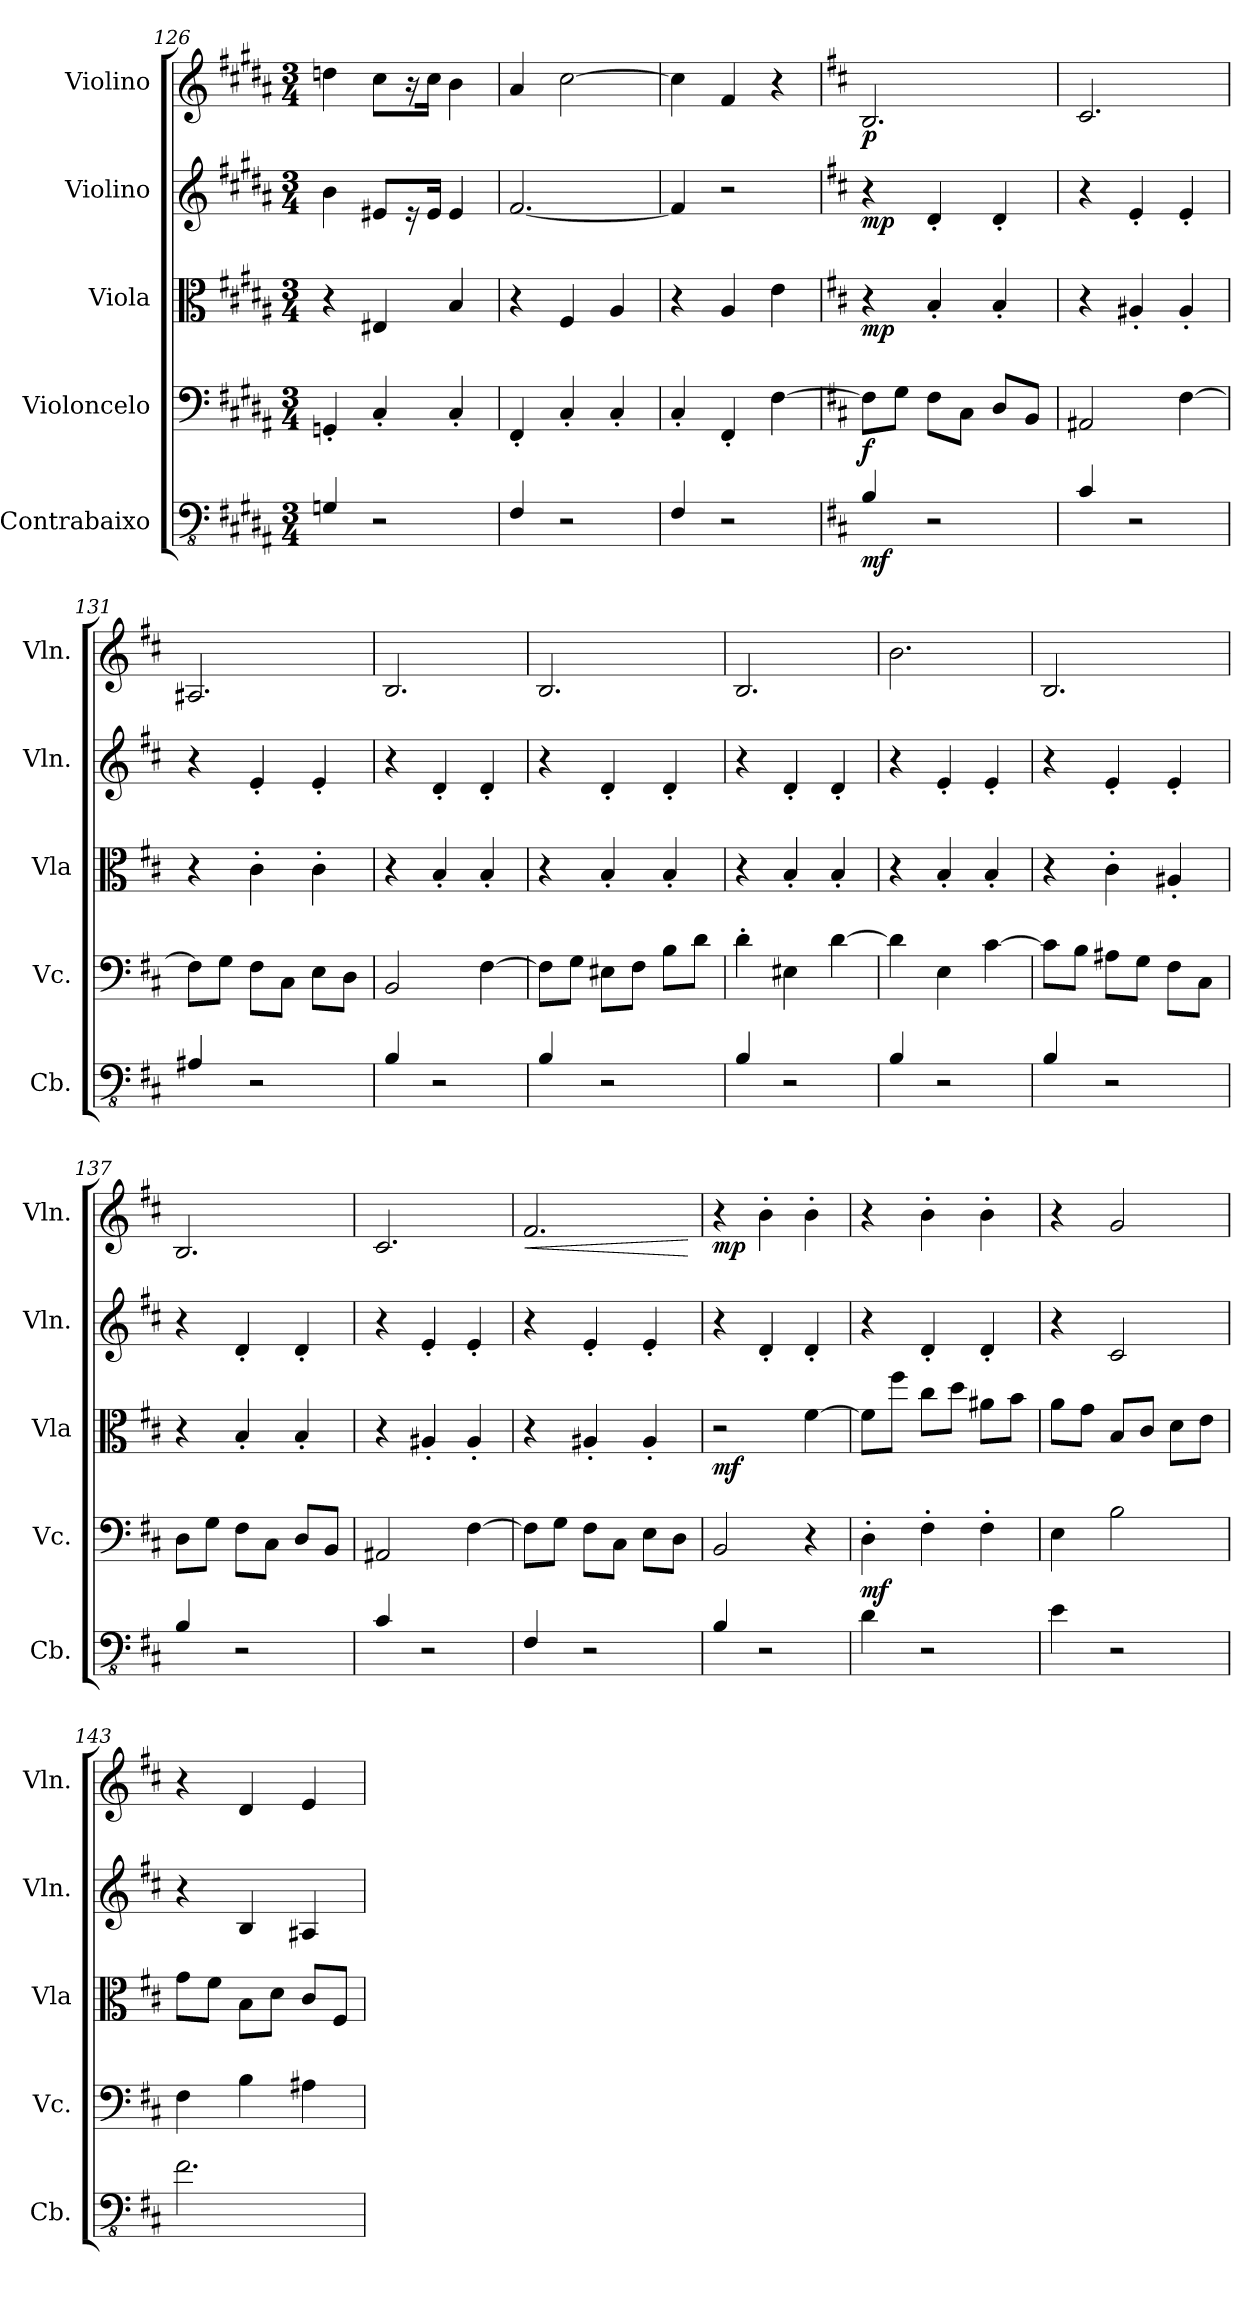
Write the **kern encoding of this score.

**kern	**dynam	**kern	**dynam	**kern	**dynam	**kern	**dynam	**kern	**dynam
*part5	*part5	*part4	*part4	*part3	*part3	*part2	*part2	*part1	*part1
*staff5	*staff5	*staff4	*staff4	*staff3	*staff3	*staff2	*staff2	*staff1	*staff1
*I"Contrabaixo	*	*I"Violoncelo	*	*I"Viola	*	*I"Violino	*	*I"Violino	*
*I'Cb.	*	*I'Vc.	*	*I'Vla	*	*I'Vln.	*	*I'Vln.	*
*clefFv4	*	*clefF4	*	*clefC3	*	*clefG2	*	*clefG2	*
*ITrd7c12	*	*	*	*	*	*	*	*	*
*k[f#c#g#d#a#]	*	*k[f#c#g#d#a#]	*	*k[f#c#g#d#a#]	*	*k[f#c#g#d#a#]	*	*k[f#c#g#d#a#]	*
*M3/4	*	*M3/4	*	*M3/4	*	*M3/4	*	*M3/4	*
=126	=126	=126	=126	=126	=126	=126	=126	=126	=126
4GGGn/	.	4GGn'/	.	4r	.	4b\	.	4ddn\	.
2r	.	4C#'/	.	4E#X/	.	8e#X/L	.	8cc#\L	.
.	.	.	.	.	.	16r	.	16r	.
.	.	.	.	.	.	16e#/Jk	.	16cc#\Jk	.
.	.	4C#'/	.	4B/	.	4e#/	.	4b\	.
=127	=127	=127	=127	=127	=127	=127	=127	=127	=127
4FFF#/	.	4FF#'/	.	4r	.	[2.f#/	.	4a#/	.
2r	.	4C#'/	.	4F#/	.	.	.	[2cc#\	.
.	.	4C#'/	.	4A#/	.	.	.	.	.
=128	=128	=128	=128	=128	=128	=128	=128	=128	=128
4FFF#/	.	4C#'/	.	4r	.	4f#/]	.	4cc#\]	.
2r	.	4FF#'/	.	4A#/	.	2r	.	4f#/	.
.	.	[4F#\	.	4e\	.	.	.	4r	.
=129	=129	=129	=129	=129	=129	=129	=129	=129	=129
*k[f#c#]	*	*k[f#c#]	*	*k[f#c#]	*	*k[f#c#]	*	*k[f#c#]	*
!	!LO:DY:b	!	!LO:DY:b	!	!LO:DY:b	!	!LO:DY:b	!	!LO:DY:b
4BBB/	mf	8F#\L]	f	4r	mp	4r	mp	2.B/	p
.	.	8G\J	.	.	.	.	.	.	.
2r	.	8F#\L	.	4B'/	.	4d'/	.	.	.
.	.	8C#\J	.	.	.	.	.	.	.
.	.	8D/L	.	4B'/	.	4d'/	.	.	.
.	.	8BB/J	.	.	.	.	.	.	.
=130	=130	=130	=130	=130	=130	=130	=130	=130	=130
4CC#/	.	2AA#X/	.	4r	.	4r	.	2.c#/	.
2r	.	.	.	4A#X'/	.	4e'/	.	.	.
.	.	[4F#\	.	4A#'/	.	4e'/	.	.	.
!!LO:PB:g=z
=131	=131	=131	=131	=131	=131	=131	=131	=131	=131
4AAA#X/	.	8F#\L]	.	4r	.	4r	.	2.A#X/	.
.	.	8G\J	.	.	.	.	.	.	.
2r	.	8F#\L	.	4c#'\	.	4e'/	.	.	.
.	.	8C#\J	.	.	.	.	.	.	.
.	.	8E\L	.	4c#'\	.	4e'/	.	.	.
.	.	8D\J	.	.	.	.	.	.	.
=132	=132	=132	=132	=132	=132	=132	=132	=132	=132
4BBB/	.	2BB/	.	4r	.	4r	.	2.B/	.
2r	.	.	.	4B'/	.	4d'/	.	.	.
.	.	[4F#\	.	4B'/	.	4d'/	.	.	.
=133	=133	=133	=133	=133	=133	=133	=133	=133	=133
4BBB/	.	8F#\L]	.	4r	.	4r	.	2.B/	.
.	.	8G\J	.	.	.	.	.	.	.
2r	.	8E#X\L	.	4B'/	.	4d'/	.	.	.
.	.	8F#\J	.	.	.	.	.	.	.
.	.	8B\L	.	4B'/	.	4d'/	.	.	.
.	.	8d\J	.	.	.	.	.	.	.
=134	=134	=134	=134	=134	=134	=134	=134	=134	=134
4BBB/	.	4d'\	.	4r	.	4r	.	2.B/	.
2r	.	4E#X\	.	4B'/	.	4d'/	.	.	.
.	.	[4d\	.	4B'/	.	4d'/	.	.	.
=135	=135	=135	=135	=135	=135	=135	=135	=135	=135
4BBB/	.	4d\]	.	4r	.	4r	.	2.b\	.
2r	.	4E\	.	4B'/	.	4e'/	.	.	.
.	.	[4c#\	.	4B'/	.	4e'/	.	.	.
=136	=136	=136	=136	=136	=136	=136	=136	=136	=136
4BBB/	.	8c#\L]	.	4r	.	4r	.	2.B/	.
.	.	8B\J	.	.	.	.	.	.	.
2r	.	8A#X\L	.	4c#'\	.	4e'/	.	.	.
.	.	8G\J	.	.	.	.	.	.	.
.	.	8F#\L	.	4A#X'/	.	4e'/	.	.	.
.	.	8C#\J	.	.	.	.	.	.	.
=137	=137	=137	=137	=137	=137	=137	=137	=137	=137
4BBB/	.	8D\L	.	4r	.	4r	.	2.B/	.
.	.	8G\J	.	.	.	.	.	.	.
2r	.	8F#\L	.	4B'/	.	4d'/	.	.	.
.	.	8C#\J	.	.	.	.	.	.	.
.	.	8D/L	.	4B'/	.	4d'/	.	.	.
.	.	8BB/J	.	.	.	.	.	.	.
!!LO:LB:g=z
=138	=138	=138	=138	=138	=138	=138	=138	=138	=138
4CC#/	.	2AA#X/	.	4r	.	4r	.	2.c#/	.
2r	.	.	.	4A#X'/	.	4e'/	.	.	.
.	.	[4F#\	.	4A#'/	.	4e'/	.	.	.
=139	=139	=139	=139	=139	=139	=139	=139	=139	=139
!	!	!	!	!	!	!	!	!	!LO:HP:b
4FFF#/	.	8F#\L]	.	4r	.	4r	.	2.f#/	<
.	.	8G\J	.	.	.	.	.	.	.
2r	.	8F#\L	.	4A#X'/	.	4e'/	.	.	.
.	.	8C#\J	.	.	.	.	.	.	.
.	.	8E\L	.	4A#'/	.	4e'/	.	.	.
.	.	8D\J	.	.	.	.	.	.	.
.	.	.	.	.	.	.	.	.	[
=140	=140	=140	=140	=140	=140	=140	=140	=140	=140
!	!	!	!	!	!LO:DY:b	!	!	!	!LO:DY:b
4BBB/	.	2BB/	.	2r	mf	4r	.	4r	mp
2r	.	.	.	.	.	4d'/	.	4b'\	.
.	.	4r	.	[4f#\	.	4d'/	.	4b'\	.
=141	=141	=141	=141	=141	=141	=141	=141	=141	=141
!	!	!	!LO:DY:b	!	!	!	!	!	!
4DD\	.	4D'\	mf	8f#\L]	.	4r	.	4r	.
.	.	.	.	8ff#\J	.	.	.	.	.
2r	.	4F#'\	.	8cc#\L	.	4d'/	.	4b'\	.
.	.	.	.	8dd\J	.	.	.	.	.
.	.	4F#'\	.	8a#X\L	.	4d'/	.	4b'\	.
.	.	.	.	8b\J	.	.	.	.	.
=142	=142	=142	=142	=142	=142	=142	=142	=142	=142
4EE\	.	4E\	.	8a\L	.	4r	.	4r	.
.	.	.	.	8g\J	.	.	.	.	.
2r	.	2B\	.	8B/L	.	2c#/	.	2g/	.
.	.	.	.	8c#/J	.	.	.	.	.
.	.	.	.	8d\L	.	.	.	.	.
.	.	.	.	8e\J	.	.	.	.	.
=143	=143	=143	=143	=143	=143	=143	=143	=143	=143
2.FF#\	.	4F#\	.	8g\L	.	4r	.	4r	.
.	.	.	.	8f#\J	.	.	.	.	.
.	.	4B\	.	8B\L	.	4B/	.	4d/	.
.	.	.	.	8d\J	.	.	.	.	.
.	.	4A#X\	.	8c#/L	.	4A#X/	.	4e/	.
.	.	.	.	8F#/J	.	.	.	.	.
=	=	=	=	=	=	=	=	=	=
*-	*-	*-	*-	*-	*-	*-	*-	*-	*-
